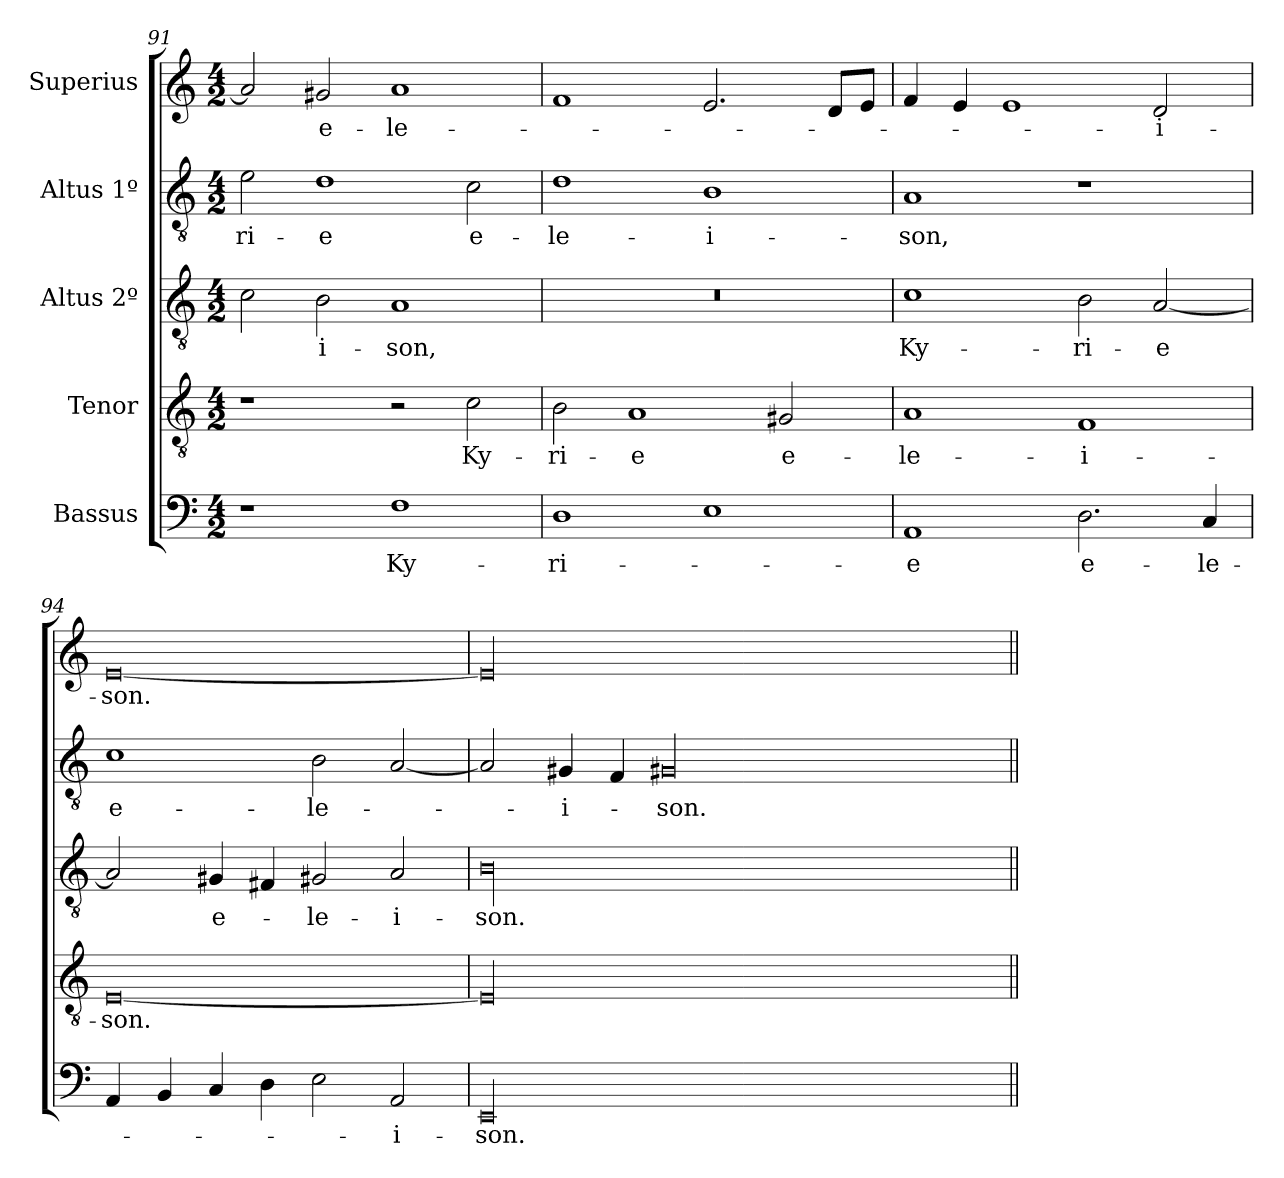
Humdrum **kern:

**kern	**text	**kern	**text	**kern	**text	**kern	**text	**kern	**text
*part5	*part5	*part4	*part4	*part3	*part3	*part2	*part2	*part1	*part1
*staff5	*staff5	*staff4	*staff4	*staff3	*staff3	*staff2	*staff2	*staff1	*staff1
*I"Bassus	*	*I"Tenor	*	*I"Altus 2º	*	*I"Altus 1º	*	*I"Superius	*
*clefF4	*	*clefGv2	*	*clefGv2	*	*clefGv2	*	*clefG2	*
*k[]	*	*k[]	*	*k[]	*	*k[]	*	*k[]	*
*M4/2	*	*M4/2	*	*M4/2	*	*M4/2	*	*M4/2	*
=91	=91	=91	=91	=91	=91	=91	=91	=91	=91
1r	.	1r	.	2c\	.	2e\	-ri-	2a/]	.
.	.	.	.	2B\	-i-	1d\	-e	2g#X/	e-
1F\	Ky-	2r	.	1A/	-son,	.	.	1a/	-le-
.	.	2c\	Ky-	.	.	2c\	e-	.	.
=92	=92	=92	=92	=92	=92	=92	=92	=92	=92
1D\	-ri-	2B\	-ri-	0r	.	1d\	-le-	1f/	.
.	.	1A/	-e	.	.	.	.	.	.
1E\	.	.	.	.	.	1B\	-i-	2.e/	.
.	.	2G#X/	e-	.	.	.	.	.	.
.	.	.	.	.	.	.	.	8d/L	.
.	.	.	.	.	.	.	.	8e/J	.
=93	=93	=93	=93	=93	=93	=93	=93	=93	=93
1AA/	-e	1A/	-le-	1c\	Ky-	1A/	-son,	4f/	.
.	.	.	.	.	.	.	.	4e/	.
.	.	.	.	.	.	.	.	1e/	.
2.D\	e-	1F/	-i-	2B\	-ri-	1r	.	.	.
.	.	.	.	[2A/	-e	.	.	2d/	-i-
4C/	-le-	.	.	.	.	.	.	.	.
=94	=94	=94	=94	=94	=94	=94	=94	=94	=94
4AA/	.	[0E/	-son.	2A/]	.	1c\	e-	[0e/	-son.
4BB/	.	.	.	.	.	.	.	.	.
4C/	.	.	.	4G#X/	e-	.	.	.	.
4D\	.	.	.	4F#X/	.	.	.	.	.
2E\	.	.	.	2G#X/	-le-	2B\	-le-	.	.
2AA/	-i-	.	.	2A/	-i-	[2A/	.	.	.
=95	=95	=95	=95	=95	=95	=95	=95	=95	=95
00EE/	-son.	00E/]	.	00B\	-son.	2A/]	.	00e/]	.
.	.	.	.	.	.	4G#X/	-i-	.	.
.	.	.	.	.	.	4F/	.	.	.
.	.	.	.	.	.	00G#X/	-son.	.	.
1ryy	.	1ryy	.	1ryy	.	.	.	1ryy	.
=||	=||	=||	=||	=||	=||	=||	=||	=||	=||
*-	*-	*-	*-	*-	*-	*-	*-	*-	*-
